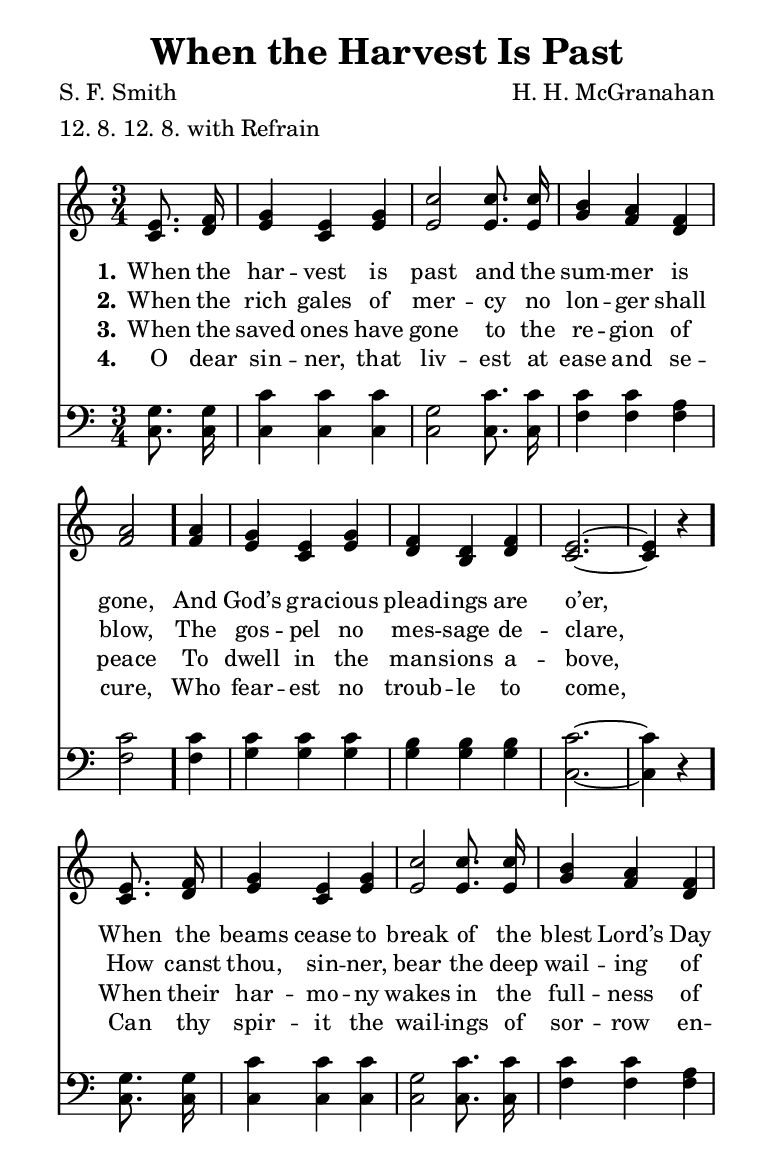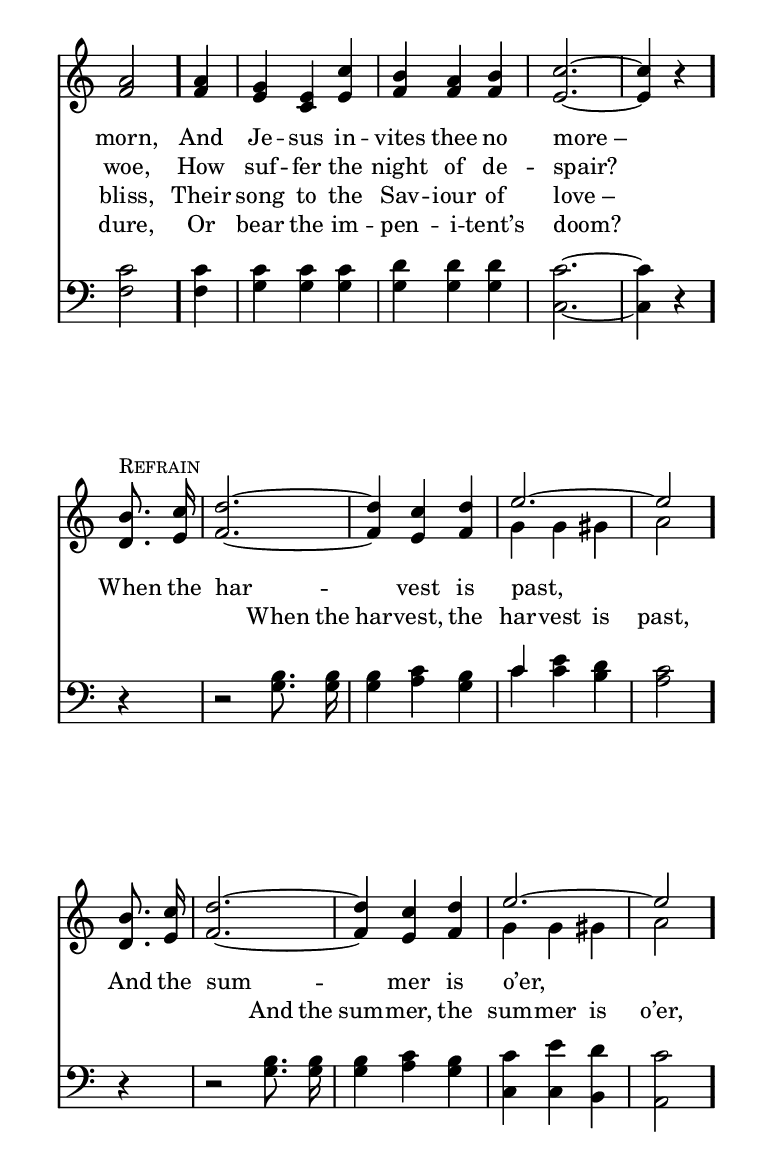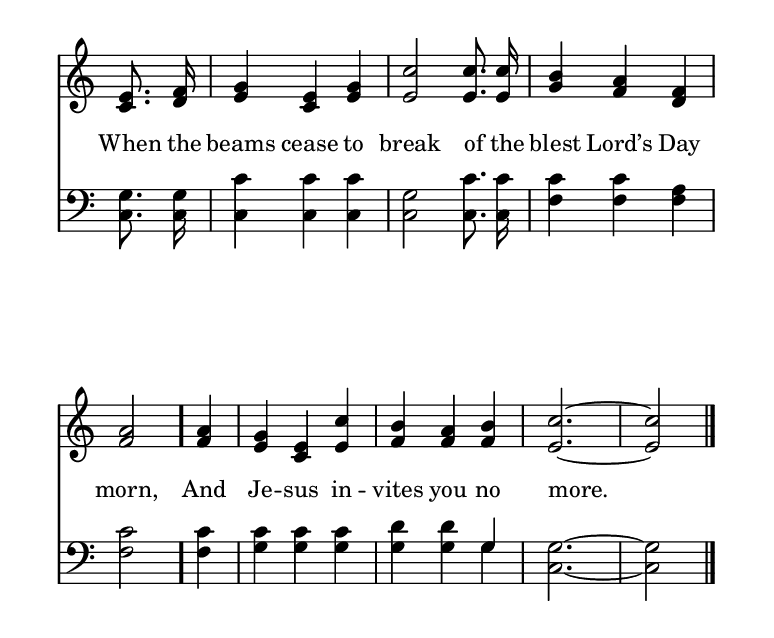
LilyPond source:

\include "common/global.ily"
\paper {
  \include "common/paper.ily"
  ragged-last-bottom = ##t
  page-count = #(cond (is-eogsized 2) (#t #f))
  system-count = #(cond (is-eogsized 7) (#t #f))
}

\header{
  %gospel
  hymnnumber = "136"
  title = "When the Harvest Is Past"
  tunename = ""
  meter = "12. 8. 12. 8. with Refrain"
  poet = "S. F. Smith"
  composer = "H. H. McGranahan"
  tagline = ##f
}

patternA = { e8. f16 | g4 e g | c2 c8. c16 | b4 a f | a2 }
patternB = { a4 | g e g | f d f | e2. ~ | e4 c }

global = {
  \include "common/overrides.ily"
  \override Staff.TimeSignature.style = #'numbered
  \time 3/4
  \override Score.MetronomeMark.transparent = ##t % hide all fermata changes too
  \tempo 4=110
  \key c \major
  \partial 4
  \autoBeamOff
}

notesSoprano = {
\global
\relative c' {

  e8. f16 | g4 e g | c2 c8. c16 | b4 a f | a2 \eogbreak
  a4 | g e g | f d f | e2. ~ | e4 r \eogbreak
  e8. f16 | g4 e g | c2 c8. c16 | b4 a f | a2 \eogbreak
  a4 | g e c' | b a b | c2. ~ | c4 r \eogbreak

  << s^\markup { \small \caps "Refrain" }
  { b8. c16 | d2. ~ | d4 c d | e2. ~ | e2 } >>
  b8. c16 | d2. ~ | d4 c d | e2. ~ | e2
  e,8. f16 | g4 e g | c2 c8. c16 | b4 a f | a2
  a4 | g e c' | b a b | c2. ~ | c2

  \bar "|."

}
}

notesAlto = {
\global
\relative e' {

  \changePitch \patternA { c d | e c e | e e e | g f d | f }
  \changePitch \patternB { f | e c e | d b d | c | c r }
  \changePitch \patternA { c d | e c e | e e e | g f d | f }
  \changePitch \patternB { f | e c e | f f f | e | e r }

  d8.  e16 | f2. ~ | f4 e f | g g gis | a2
  d,8. e16 | f2. ~ | f4 e f | g g gis | a2
  \changePitch \patternA { c, d | e c e | e e e | g f d | f }
  f4 | e c e | f f f | e2. ~ | e2

}
}

notesTenor = {
\global
\relative a {

  \changePitch \patternA { g g | c c c | g c c | c c a | c }
  \changePitch \patternB { c | c c c | b b b | c | c r }
  \changePitch \patternA { g g | c c c | g c c | c c a | c }
  \changePitch \patternB { c | c c c | d d d | c | c r }

  r4 | r2 b8. b16 | b4 c b | c e d | c2
  r4 | r2 b8. b16 | b4 c b | c e d | c2
  \changePitch \patternA { g g | c c c | g c c | c c a | c }
  c4 | c c c | d d g, | g2. ~ | g2

}
}

notesBass = {
\global
\relative f {

  \changePitch \patternA { c c | c c c | c c c | f f f | f }
  \changePitch \patternB { f | g g g | g g g | c, | c r }
  \changePitch \patternA { c c | c c c | c c c | f f f | f }
  \changePitch \patternB { f | g g g | g g g | c, | c r }

  r4 | r2 g'8. g16 | g4 a g | c c b | a2
  r4 | r2 g8. g16 | g4 a g | c, c b | a2
  \changePitch \patternA { c c | c c c | c c c | f f f | f }
  f4 | g g g | g g g | c,2. ~ | c2

}
}

Refrain = \lyricmode {

When the har -- vest is past, \bar "."
And the sum -- mer is o’er, \bar "."
When the beams cease to break of the blest Lord’s Day morn, \bar "."
And Je -- sus in -- vites you no more. \bar "." % "you" in refrain vs. "thee" in verses

}

wordsA = \lyricmode {
\set stanza = "1."

When the har -- vest is past and the sum -- mer is gone, \bar "."
And God’s gra -- cious plead -- ings are o’er, \bar "."
When the beams cease to break of the blest Lord’s Day morn, \bar "."
And Je -- sus in -- vites thee no more_– \bar "."

}

wordsB = \lyricmode {
\set stanza = "2."

When the rich gales of mer -- cy no lon -- ger shall blow,
The gos -- pel no mes -- sage de -- clare,
How canst thou, sin -- ner, bear the deep wail -- ing of woe,
How suf -- fer the night of de -- spair?

\Refrain

}

wordsC = \lyricmode {
\set stanza = "3."

When the saved ones have gone to the re -- gion of peace
To dwell in the man -- sions a -- bove,
When their har -- mo -- ny wakes in the full -- ness of bliss,
Their song to the Sav -- iour of love_–

}

wordsD = \lyricmode {
\set stanza = "4."

O dear sin -- ner, that liv -- est at ease and se -- cure,
Who fear -- est no troub -- le to come,
Can thy spir -- it the wail -- ings of sor -- row en -- dure,
Or bear the im -- pen -- i -- tent’s doom?

}

underWords = \lyricmode {

{ \repeat unfold 40 { \skip 4 } }
When the har -- vest, the har -- vest is past,
And the sum -- mer, the sum -- mer is o’er,

}

\score {
  \context ChoirStaff <<
    \context Staff = upper <<
      \set Staff.autoBeaming = ##f
      \set ChoirStaff.systemStartDelimiter = #'SystemStartBar
      \set ChoirStaff.printPartCombineTexts = ##f
      \partcombine #'(2 . 11) \notesSoprano \notesAlto
      \context NullVoice = sopranos { \voiceOne << \notesSoprano >> }
      \context Lyrics = one   \lyricsto sopranos \wordsA
      \context Lyrics = two   \lyricsto sopranos \wordsB
      \context Lyrics = three \lyricsto sopranos \wordsC
      \context Lyrics = four  \lyricsto sopranos \wordsD
    >>
    \context Staff = men <<
      \set Staff.autoBeaming = ##f
      \clef bass
      \set ChoirStaff.printPartCombineTexts = ##f
      \partcombine #'(2 . 11) \notesTenor \notesBass
      \context NullVoice = tenors { \voiceOne << \notesTenor >> }
    >>
    \context Lyrics = three \lyricsto tenors \underWords
  >>
  \layout {
    \include "common/layout.ily"
  }
  \midi{
    \include "common/midi.ily"
  }
}

\version "2.19.49"  % necessary for upgrading to future LilyPond versions.

% vi:set et ts=2 sw=2 ai nocindent syntax=lilypond:
